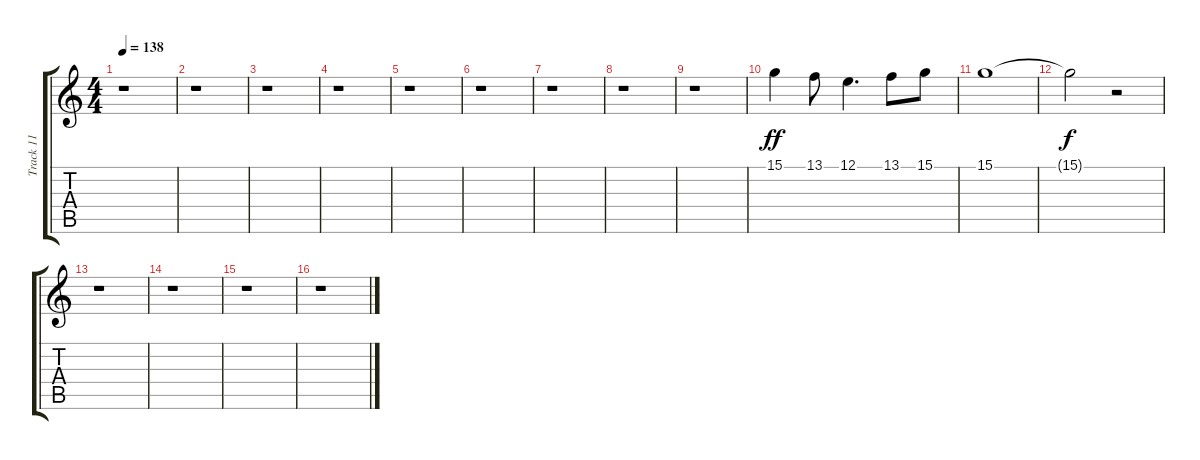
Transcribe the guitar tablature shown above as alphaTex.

\track ("Track 11" "Track 11") {instrument oboe}
\staff {score tabs}
\tuning (E4 B3 G3 D3 A2 E2) {hide}
\ts (4 4)
\tempo 138
\clef g2
\ks c
r.1{dy ff} |
r.1 |
r.1 |
r.1 |
r.1 |
r.1 |
r.1 |
r.1 |
r.1 |
15.1.4 13.1.8 12.1.4{d} 13.1.8 15.1.8 |
15.1.1 |
15.1{t}.2{dy f} r.2 |
r.1 |
r.1 |
r.1 |
r.1
